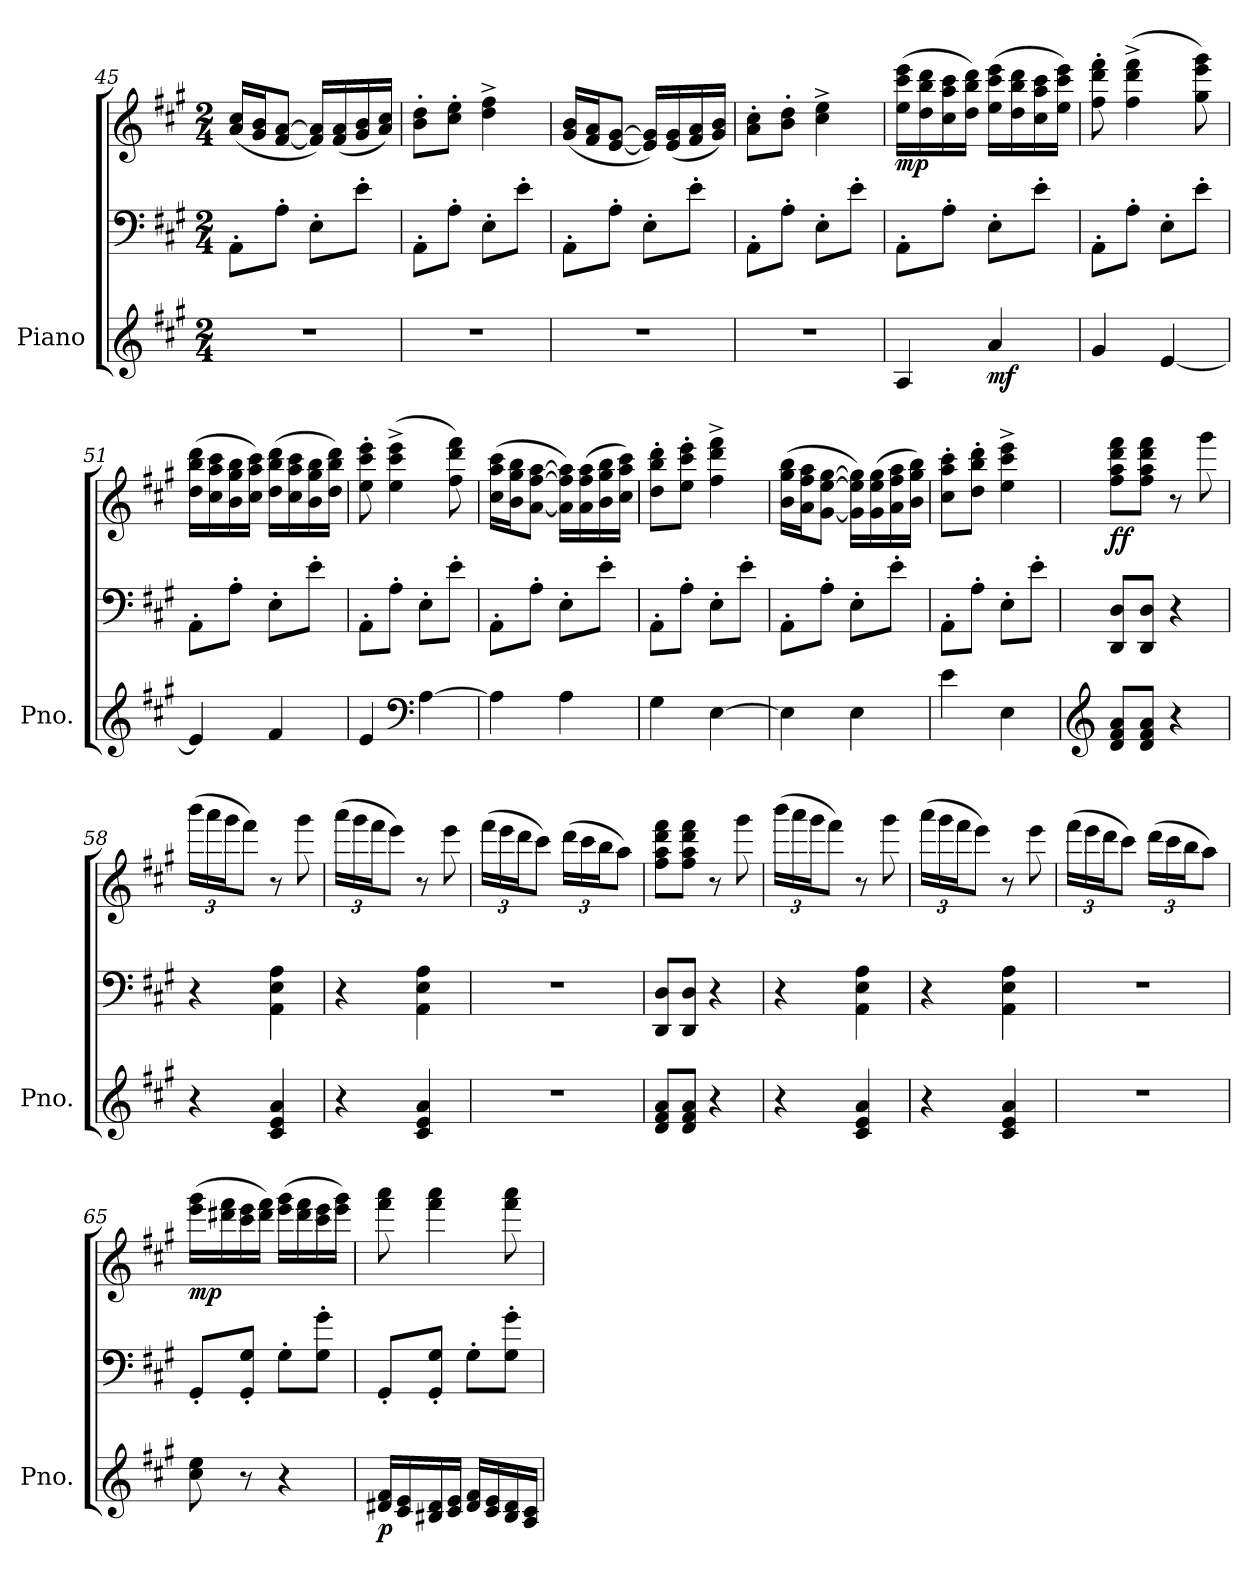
**kern	**kern	**kern	**dynam
*part1	*part1	*part1	*part1
*staff3	*staff2	*staff1	*staff1/2/3
*I"Piano	*	*	*
*I'Pno.	*	*	*
*clefG2	*clefF4	*clefG2	*
*k[f#c#g#]	*k[f#c#g#]	*k[f#c#g#]	*
*M2/4	*M2/4	*M2/4	*
=45	=45	=45	=45
2r	8AA'\L	(<16a/ 16cc#/LL	.
.	.	16g#/ 16b/J	.
.	8A'\J	[8f#/ [8a/J	.
.	8E'\L	16f#/] 16a/]LL)	.
.	.	(<16f#/ 16a/	.
.	8e'\J	16g#/ 16b/	.
.	.	16a/ 16cc#/JJ)	.
=46	=46	=46	=46
2r	8AA'\L	8b\' 8dd\'L	.
.	8A'\J	8cc#\' 8ee\'J	.
.	8E'\L	4dd\^ 4ff#\^	.
.	8e'\J	.	.
=47	=47	=47	=47
2r	8AA'\L	(<16g#/ 16b/LL	.
.	.	16f#/ 16a/J	.
.	8A'\J	[8e/ [8g#/J	.
.	8E'\L	16e/] 16g#/]LL)	.
.	.	(<16e/ 16g#/	.
.	8e'\J	16f#/ 16a/	.
.	.	16g#/ 16b/JJ)	.
=48	=48	=48	=48
2r	8AA'\L	8a\' 8cc#\'L	.
.	8A'\J	8b\' 8dd\'J	.
.	8E'\L	4cc#\^ 4ee\^	.
.	8e'\J	.	.
=49	=49	=49	=49
!	!	!	!LO:DY:b
4A/	8AA'\L	(>16ee\ 16ccc#\ 16eee\LL	mp
.	.	16dd\ 16bb\ 16ddd\	.
.	8A'\J	16cc#\ 16aa\ 16ccc#\	.
.	.	16dd\ 16bb\ 16ddd\JJ)	.
!	!	!	!LO:DY:b=3
4a/	8E'\L	(>16ee\ 16ccc#\ 16eee\LL	mf
.	.	16dd\ 16bb\ 16ddd\	.
.	8e'\J	16cc#\ 16aa\ 16ccc#\	.
.	.	16ee\ 16ccc#\ 16eee\JJ)	.
=50	=50	=50	=50
4g#/	8AA'\L	8ff#\' 8ddd\' 8fff#\'	.
.	8A'\J	(>4ff#\^ 4ddd\^ 4fff#\^	.
[4e/	8E'\L	.	.
.	8e'\J	8gg#\ 8eee\ 8ggg#\)	.
!!LO:LB:g=z
=51	=51	=51	=51
4e/]	8AA'\L	(>16dd\ 16bb\ 16ddd\LL	.
.	.	16cc#\ 16aa\ 16ccc#\	.
.	8A'\J	16b\ 16gg#\ 16bb\	.
.	.	16cc#\ 16aa\ 16ccc#\JJ)	.
4f#/	8E'\L	(>16dd\ 16bb\ 16ddd\LL	.
.	.	16cc#\ 16aa\ 16ccc#\	.
.	8e'\J	16b\ 16gg#\ 16bb\	.
.	.	16dd\ 16bb\ 16ddd\JJ)	.
=52	=52	=52	=52
4e/	8AA'\L	8ee\' 8ccc#\' 8eee\'	.
.	8A'\J	(>4ee\^ 4ccc#\^ 4eee\^	.
*clefF4	*	*	*
[4A\	8E'\L	.	.
.	8e'\J	8ff#\ 8ddd\ 8fff#\)	.
=53	=53	=53	=53
4A\]	8AA'\L	(>16cc#\ 16aa\ 16ccc#\LL	.
.	.	16b\ 16gg#\ 16bb\J	.
.	8A'\J	[8a\ [8ff#\ [8aa\J	.
4A\	8E'\L	16a\] 16ff#\] 16aa\]LL)	.
.	.	(>16a\ 16ff#\ 16aa\	.
.	8e'\J	16b\ 16gg#\ 16bb\	.
.	.	16cc#\ 16aa\ 16ccc#\JJ)	.
=54	=54	=54	=54
4G#\	8AA'\L	8dd\' 8bb\' 8ddd\'L	.
.	8A'\J	8ee\' 8ccc#\' 8eee\'J	.
[4E\	8E'\L	4ff#\^ 4ddd\^ 4fff#\^	.
.	8e'\J	.	.
=55	=55	=55	=55
4E\]	8AA'\L	(>16b\ 16gg#\ 16bb\LL	.
.	.	16a\ 16ff#\ 16aa\J	.
.	8A'\J	[8g#\ [8ee\ [8gg#\J	.
4E\	8E'\L	16g#\] 16ee\] 16gg#\]LL)	.
.	.	(>16g#\ 16ee\ 16gg#\	.
.	8e'\J	16a\ 16ff#\ 16aa\	.
.	.	16b\ 16gg#\ 16bb\JJ)	.
=56	=56	=56	=56
4e\	8AA'\L	8cc#\' 8aa\' 8ccc#\'L	.
.	8A'\J	8dd\' 8bb\' 8ddd\'J	.
4E\	8E'\L	4ee\^ 4ccc#\^ 4eee\^	.
.	8e'\J	.	.
=57	=57	=57	=57
*clefG2	*	*	*
!	!	!	!LO:DY:b
8d/ 8f#/ 8a/L	8DD/ 8D/L	8ff#\ 8aa\ 8ddd\ 8fff#\L	ff
8d/ 8f#/ 8a/J	8DD/ 8D/J	8ff#\ 8aa\ 8ddd\ 8fff#\J	.
4r	4r	8r	.
.	.	8ggg#\	.
=58	=58	=58	=58
*	*	*Xbrackettup	*
4r	4r	(>24bbb\LL	.
.	.	24aaa\	.
.	.	24ggg#\J	.
.	.	8fff#\J)	.
4c#/ 4e/ 4a/	4AA\ 4E\ 4A\	8r	.
.	.	8ggg#\	.
!!LO:PB:g=z
=59	=59	=59	=59
4r	4r	(>24aaa\LL	.
.	.	24ggg#\	.
.	.	24fff#\J	.
.	.	8eee\J)	.
4c#/ 4e/ 4a/	4AA\ 4E\ 4A\	8r	.
.	.	8eee\	.
=60	=60	=60	=60
2r	2r	(>24fff#\LL	.
.	.	24eee\	.
.	.	24ddd\J	.
.	.	8ccc#\J)	.
.	.	(>24ddd\LL	.
.	.	24ccc#\	.
.	.	24bb\J	.
.	.	8aa\J)	.
=61	=61	=61	=61
8d/ 8f#/ 8a/L	8DD/ 8D/L	8ff#\ 8aa\ 8ddd\ 8fff#\L	.
8d/ 8f#/ 8a/J	8DD/ 8D/J	8ff#\ 8aa\ 8ddd\ 8fff#\J	.
4r	4r	8r	.
.	.	8ggg#\	.
=62	=62	=62	=62
4r	4r	(>24bbb\LL	.
.	.	24aaa\	.
.	.	24ggg#\J	.
.	.	8fff#\J)	.
4c#/ 4e/ 4a/	4AA\ 4E\ 4A\	8r	.
.	.	8ggg#\	.
=63	=63	=63	=63
4r	4r	(>24aaa\LL	.
.	.	24ggg#\	.
.	.	24fff#\J	.
.	.	8eee\J)	.
4c#/ 4e/ 4a/	4AA\ 4E\ 4A\	8r	.
.	.	8eee\	.
=64	=64	=64	=64
2r	2r	(>24fff#\LL	.
.	.	24eee\	.
.	.	24ddd\J	.
.	.	8ccc#\J)	.
.	.	(>24ddd\LL	.
.	.	24ccc#\	.
.	.	24bb\J	.
.	.	8aa\J)	.
=65	=65	=65	=65
!	!	!	!LO:DY:b
8cc#\ 8ee\	8GG#'/L	(>16eee\ 16ggg#\LL	mp
.	.	16ddd#X\ 16fff#\	.
8r	8GG#/' 8G#/'J	16ccc#\ 16eee\	.
.	.	16ddd#\ 16fff#\JJ)	.
4r	8G#'\L	(>16eee\ 16ggg#\LL	.
.	.	16ddd#\ 16fff#\	.
.	8G#\' 8g#\'J	16ccc#\ 16eee\	.
.	.	16eee\ 16ggg#\JJ)	.
!!LO:LB:g=z
=66	=66	=66	=66
!	!	!	!LO:DY:b=3
16d#X/ 16f#/LL	8GG#'/L	8fff#\ 8aaa\	p
16c#/ 16e/	.	.	.
16B#X/ 16d#/	8GG#/' 8G#/'J	4fff#\ 4aaa\	.
16c#/ 16e/JJ	.	.	.
16d#/ 16f#/LL	8G#'\L	.	.
16c#/ 16e/	.	.	.
16B#/ 16d#/	8G#\' 8g#\'J	8fff#\ 8aaa\	.
16A/ 16c#/JJ	.	.	.
=	=	=	=
*-	*-	*-	*-
